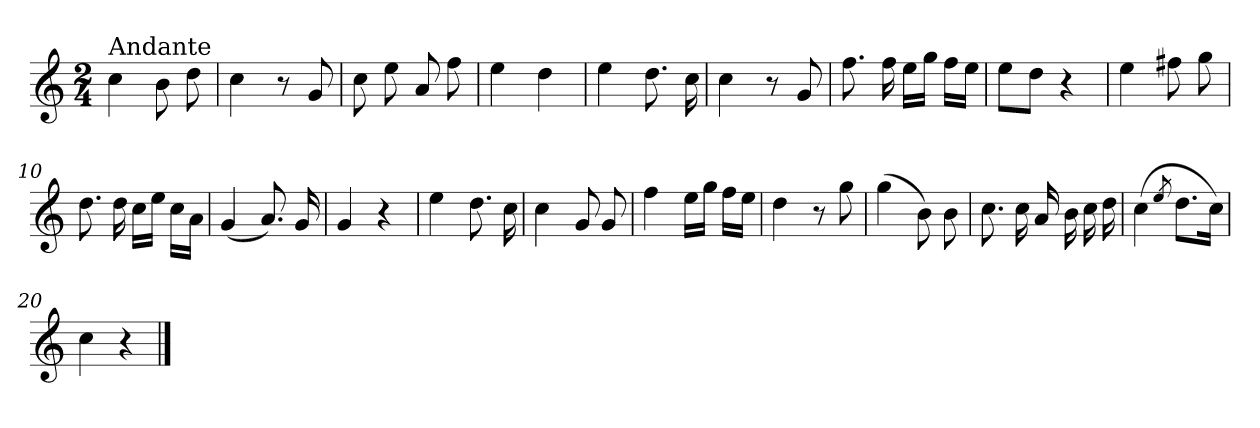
**kern
*part1
*staff1
*clefG2
*k[]
*C:
*M2/4
=1
!LO:TX:a:t=Andante
4cc\
8b\
8dd\
=2
4cc\
8r
8g/
=3
8cc\
8ee\
8a/
8ff\
=4
4ee\
4dd\
=5
4ee\
8.dd\
16cc\
=6
4cc\
8r
8g/
=7
8.ff\
16ff\
16ee\LL
16gg\JJ
16ff\LL
16ee\JJ
=8
8ee\L
8dd\J
4r
!!LO:LB:g=z
=9
4ee\
8ff#X\
8gg\
=10
8.dd\
16dd\
16cc\LL
16ee\JJ
16cc\LL
16a\JJ
=11
(<4g/
8.a/)
16g/
=12
4g/
4r
=13
4ee\
8.dd\
16cc\
=14
4cc\
8g/
8g/
=15
4ff\
16ee\LL
16gg\JJ
16ff\LL
16ee\JJ
=16
4dd\
8r
8gg\
!!LO:LB:g=z
=17
(>4gg\
8b\)
8b\
=18
8.cc\
16cc\
16a/
16b\
16cc\
16dd\
=19
(>4cc\
8qee/
8.dd\L
16cc\Jk)
=20
4cc\
4r
==
*-
